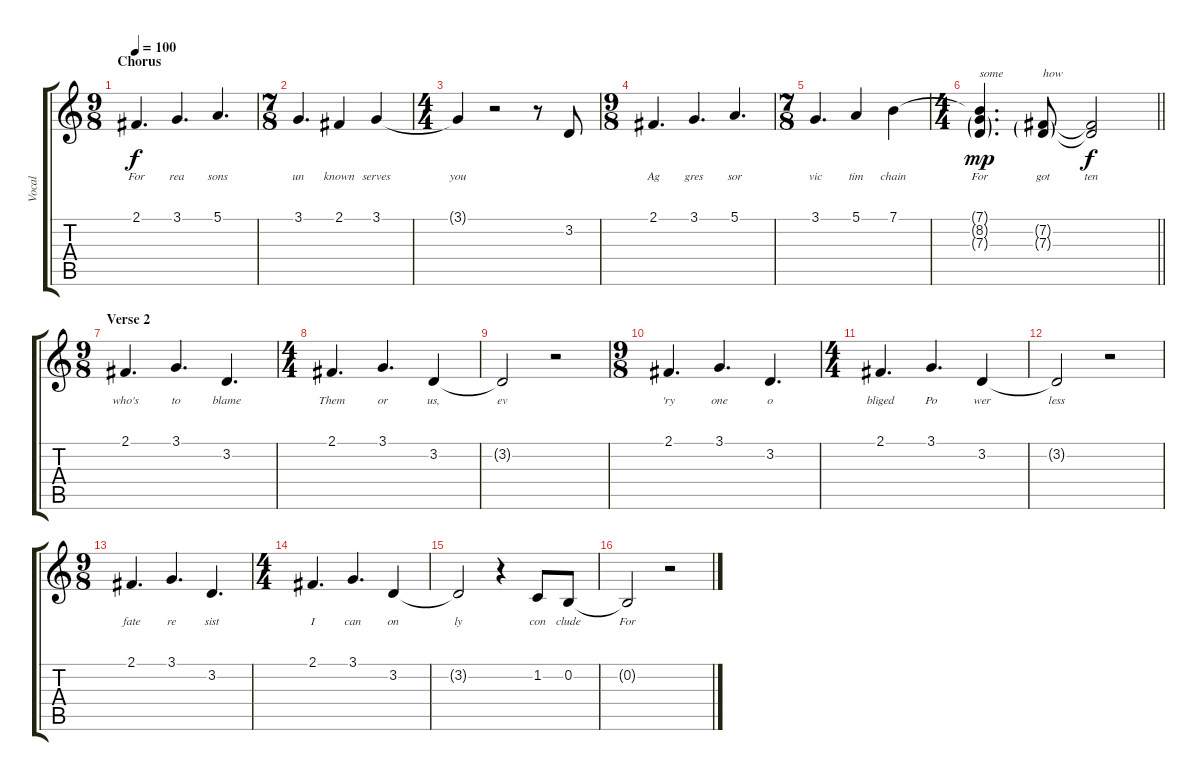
\track ("Vocal" "Vocal") {instrument acousticgrandpiano}
\staff {score tabs}
\tuning (E4 B3 G3 D3 A2 E2) {hide}
\ts (9 8)
\section ("" "Chorus")
\tempo 100
\clef g2
\ks c
2.1.4{d lyrics (0 "For") lyrics (1 "") lyrics (2 "") lyrics (3 "") lyrics (4 "") dy f} 3.1.4{d lyrics (0 "rea") lyrics (1 "") lyrics (2 "") lyrics (3 "") lyrics (4 "")} 5.1.4{d lyrics (0 "sons") lyrics (1 "") lyrics (2 "") lyrics (3 "") lyrics (4 "")} |
\ts (7 8)
3.1.4{d lyrics (0 "un") lyrics (1 "") lyrics (2 "") lyrics (3 "") lyrics (4 "")} 2.1.4{lyrics (0 "known") lyrics (1 "") lyrics (2 "") lyrics (3 "") lyrics (4 "")} 3.1.4{lyrics (0 "serves") lyrics (1 "") lyrics (2 "") lyrics (3 "") lyrics (4 "")} |
\ts (4 4)
3.1{t}.4{lyrics (0 "you") lyrics (1 "") lyrics (2 "") lyrics (3 "") lyrics (4 "")} r.2 r.8 3.2.8{lyrics (0 "") lyrics (1 "") lyrics (2 "") lyrics (3 "") lyrics (4 "")} |
\ts (9 8)
2.1.4{d lyrics (0 "Ag") lyrics (1 "") lyrics (2 "") lyrics (3 "") lyrics (4 "")} 3.1.4{d lyrics (0 "gres") lyrics (1 "") lyrics (2 "") lyrics (3 "") lyrics (4 "")} 5.1.4{d lyrics (0 "sor") lyrics (1 "") lyrics (2 "") lyrics (3 "") lyrics (4 "")} |
\ts (7 8)
3.1.4{d lyrics (0 "vic") lyrics (1 "") lyrics (2 "") lyrics (3 "") lyrics (4 "")} 5.1.4{lyrics (0 "tim") lyrics (1 "") lyrics (2 "") lyrics (3 "") lyrics (4 "")} 7.1.4{lyrics (0 "chain") lyrics (1 "") lyrics (2 "") lyrics (3 "") lyrics (4 "")} |
\ts (4 4)
\barLineRight lightlight
(7.1{t} 8.2{g} 7.3{g}).4{d txt "some" lyrics (0 "For") lyrics (1 "") lyrics (2 "") lyrics (3 "") lyrics (4 "") dy mp} (7.2{g} 7.3{g}).8{txt "how" lyrics (0 "got") lyrics (1 "") lyrics (2 "") lyrics (3 "") lyrics (4 "")} (7.2{t} 7.3{t}).2{lyrics (0 "ten") lyrics (1 "") lyrics (2 "") lyrics (3 "") lyrics (4 "") dy f} |
\ts (9 8)
\section ("" "Verse 2")
2.1.4{d lyrics (0 "who's") lyrics (1 "") lyrics (2 "") lyrics (3 "") lyrics (4 "")} 3.1.4{d lyrics (0 "to") lyrics (1 "") lyrics (2 "") lyrics (3 "") lyrics (4 "")} 3.2.4{d lyrics (0 "blame") lyrics (1 "") lyrics (2 "") lyrics (3 "") lyrics (4 "")} |
\ts (4 4)
2.1.4{d lyrics (0 "Them") lyrics (1 "") lyrics (2 "") lyrics (3 "") lyrics (4 "")} 3.1.4{d lyrics (0 "or") lyrics (1 "") lyrics (2 "") lyrics (3 "") lyrics (4 "")} 3.2.4{lyrics (0 "us,") lyrics (1 "") lyrics (2 "") lyrics (3 "") lyrics (4 "")} |
3.2{t}.2{lyrics (0 "ev") lyrics (1 "") lyrics (2 "") lyrics (3 "") lyrics (4 "")} r.2 |
\ts (9 8)
2.1.4{d lyrics (0 "'ry") lyrics (1 "") lyrics (2 "") lyrics (3 "") lyrics (4 "")} 3.1.4{d lyrics (0 "one") lyrics (1 "") lyrics (2 "") lyrics (3 "") lyrics (4 "")} 3.2.4{d lyrics (0 "o") lyrics (1 "") lyrics (2 "") lyrics (3 "") lyrics (4 "")} |
\ts (4 4)
2.1.4{d lyrics (0 "bliged") lyrics (1 "") lyrics (2 "") lyrics (3 "") lyrics (4 "")} 3.1.4{d lyrics (0 "Po") lyrics (1 "") lyrics (2 "") lyrics (3 "") lyrics (4 "")} 3.2.4{lyrics (0 "wer") lyrics (1 "") lyrics (2 "") lyrics (3 "") lyrics (4 "")} |
3.2{t}.2{lyrics (0 "less") lyrics (1 "") lyrics (2 "") lyrics (3 "") lyrics (4 "")} r.2 |
\ts (9 8)
2.1.4{d lyrics (0 "fate") lyrics (1 "") lyrics (2 "") lyrics (3 "") lyrics (4 "")} 3.1.4{d lyrics (0 "re") lyrics (1 "") lyrics (2 "") lyrics (3 "") lyrics (4 "")} 3.2.4{d lyrics (0 "sist") lyrics (1 "") lyrics (2 "") lyrics (3 "") lyrics (4 "")} |
\ts (4 4)
2.1.4{d lyrics (0 "I") lyrics (1 "") lyrics (2 "") lyrics (3 "") lyrics (4 "")} 3.1.4{d lyrics (0 "can") lyrics (1 "") lyrics (2 "") lyrics (3 "") lyrics (4 "")} 3.2.4{lyrics (0 "on") lyrics (1 "") lyrics (2 "") lyrics (3 "") lyrics (4 "")} |
3.2{t}.2{lyrics (0 "ly") lyrics (1 "") lyrics (2 "") lyrics (3 "") lyrics (4 "")} r.4 1.2.8{lyrics (0 "con") lyrics (1 "") lyrics (2 "") lyrics (3 "") lyrics (4 "")} 0.2.8{lyrics (0 "clude") lyrics (1 "") lyrics (2 "") lyrics (3 "") lyrics (4 "")} |
0.2{t}.2{lyrics (0 "For") lyrics (1 "") lyrics (2 "") lyrics (3 "") lyrics (4 "")} r.2
